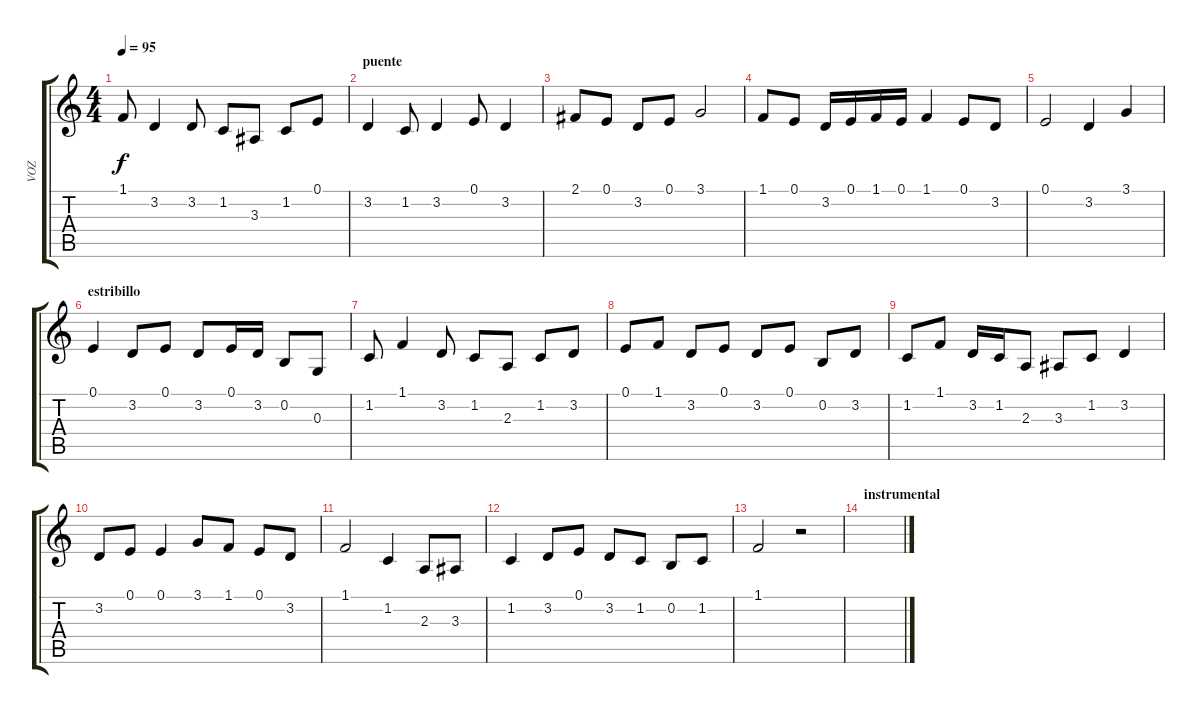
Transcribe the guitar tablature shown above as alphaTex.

\track ("VOZ" "VOZ") {instrument lead6voice}
\staff {score tabs}
\tuning (E4 B3 G3 D3 A2 E2) {hide}
\ts (4 4)
\tempo 95
\clef g2
\ks c
1.1.8{dy f} 3.2.4 3.2.8 1.2.8 3.3.8 1.2.8 0.1.8 |
\section ("" "puente")
3.2.4 1.2.8 3.2.4 0.1.8 3.2.4 |
2.1.8 0.1.8 3.2.8 0.1.8 3.1.2 |
1.1.8 0.1.8 3.2.16 0.1.16 1.1.16 0.1.16 1.1.4 0.1.8 3.2.8 |
0.1.2 3.2.4 3.1.4 |
\section ("" "estribillo")
0.1.4 3.2.8 0.1.8 3.2.8 0.1.16 3.2.16 0.2.8 0.3.8 |
1.2.8 1.1.4 3.2.8 1.2.8 2.3.8 1.2.8 3.2.8 |
0.1.8 1.1.8 3.2.8 0.1.8 3.2.8 0.1.8 0.2.8 3.2.8 |
1.2.8 1.1.8 3.2.16 1.2.16 2.3.8 3.3.8 1.2.8 3.2.4 |
3.2.8 0.1.8 0.1.4 3.1.8 1.1.8 0.1.8 3.2.8 |
1.1.2 1.2.4 2.3.8 3.3.8 |
1.2.4 3.2.8 0.1.8 3.2.8 1.2.8 0.2.8 1.2.8 |
1.1.2 r.2 |
\section ("" "instrumental")
